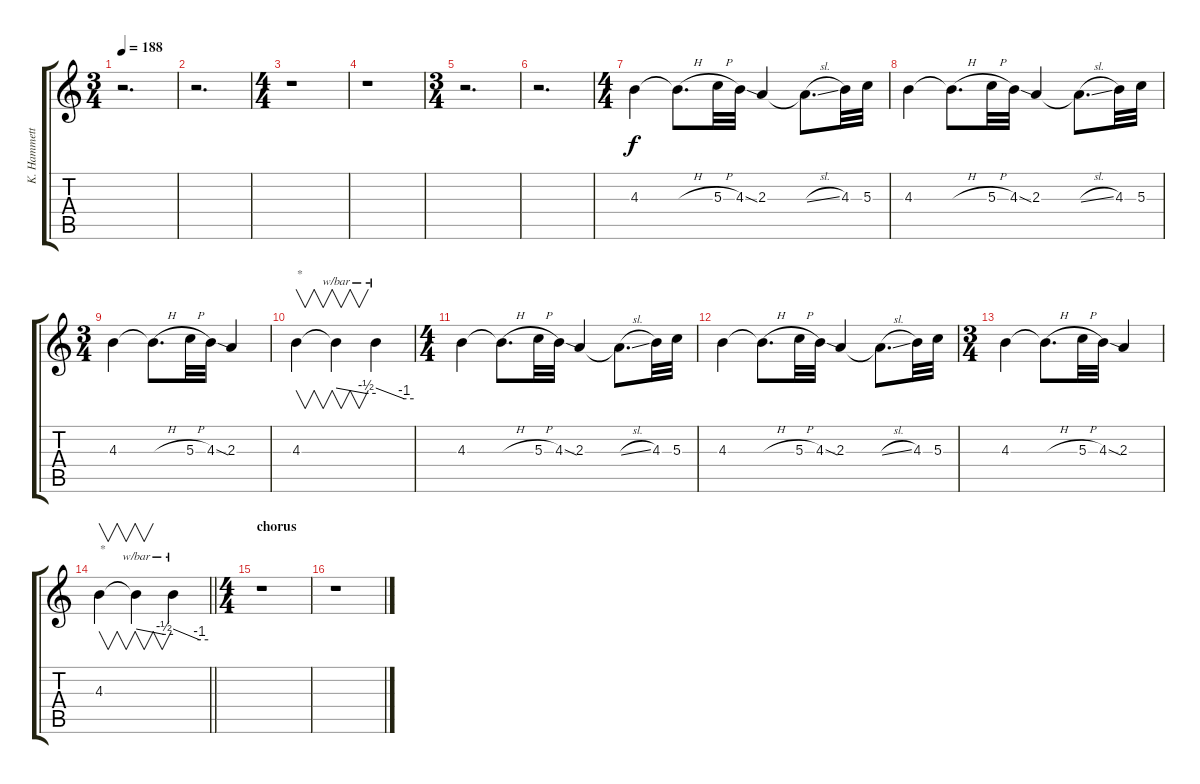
\track ("K. Hammett - Lead guitar" "K. Hammett") {instrument distortionguitar}
\staff {score tabs}
\tuning (E4 B3 G3 D3 A2 E2) {hide}
\ts (3 4)
\tempo 188
\clef g2
\ks c
r.2{d dy f} |
r.2{d} |
\ts (4 4)
r.1 |
r.1 |
\ts (3 4)
r.2{d} |
r.2{d} |
\ts (4 4)
4.3.4 4.3{h t}.8{d} 5.3{h}.32 4.3{sod}.32 2.3.4 2.3{sl t}.8{d} 4.3.32 5.3.32 |
4.3.4 4.3{h t}.8{d} 5.3{h}.32 4.3{sod}.32 2.3.4 2.3{sl t}.8{d} 4.3.32 5.3.32 |
\ts (3 4)
4.3.4 4.3{h t}.8{d} 5.3{h}.32 4.3{sod}.32 2.3.4 |
4.3.4{v txt "*"} 4.3{t}.4{v tbe (custom default 0 0 45 -2 60 -2)} 4.3{t}.4{tbe (custom default 0 0 45 -4 60 -4)} |
\ts (4 4)
4.3.4 4.3{h t}.8{d} 5.3{h}.32 4.3{sod}.32 2.3.4 2.3{sl t}.8{d} 4.3.32 5.3.32 |
4.3.4 4.3{h t}.8{d} 5.3{h}.32 4.3{sod}.32 2.3.4 2.3{sl t}.8{d} 4.3.32 5.3.32 |
\ts (3 4)
4.3.4 4.3{h t}.8{d} 5.3{h}.32 4.3{sod}.32 2.3.4 |
\barLineRight lightlight
4.3.4{v txt "*"} 4.3{t}.4{v tbe (custom default 0 0 45 -2 60 -2)} 4.3{t}.4{tbe (custom default 0 0 45 -4 60 -4)} |
\ts (4 4)
\section ("" "chorus")
r.1 |
r.1
